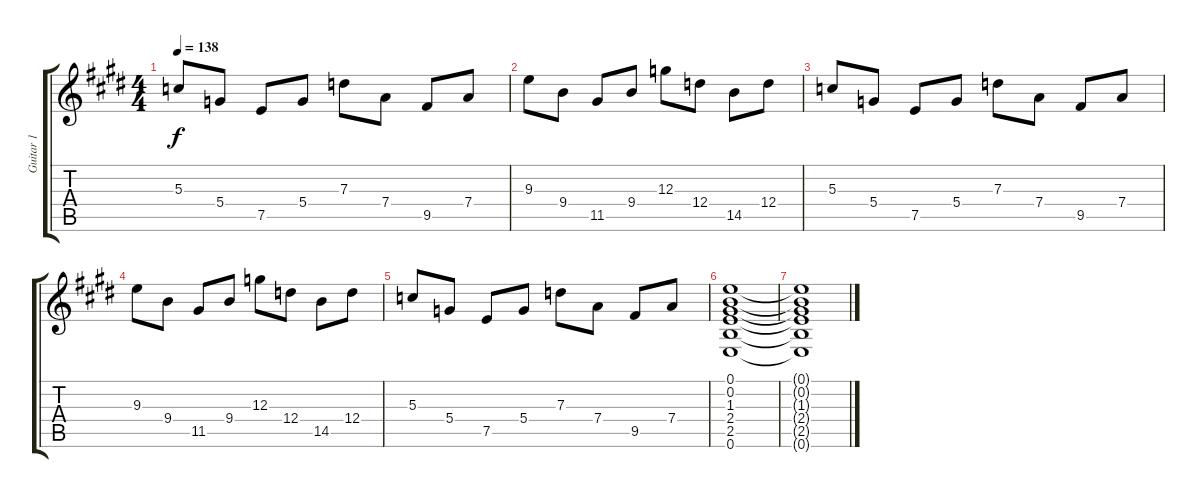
\track ("Guitar 1" "Guitar 1") {instrument distortionguitar}
\staff {score tabs}
\tuning (E4 B3 G3 D3 A2 E2) {hide}
\ts (4 4)
\tempo 138
\clef g2
\ks c#minor
5.3.8{dy f} 5.4.8 7.5.8 5.4.8 7.3.8 7.4.8 9.5.8 7.4.8 |
\ks e
9.3.8 9.4.8 11.5.8 9.4.8 12.3.8 12.4.8 14.5.8 12.4.8 |
\ks c#minor
5.3.8 5.4.8 7.5.8 5.4.8 7.3.8 7.4.8 9.5.8 7.4.8 |
9.3.8 9.4.8 11.5.8 9.4.8 12.3.8 12.4.8 14.5.8 12.4.8 |
5.3.8 5.4.8 7.5.8 5.4.8 7.3.8 7.4.8 9.5.8 7.4.8 |
(0.1 0.2 1.3 2.4 2.5 0.6).1 |
(0.1{t} 0.2{t} 1.3{t} 2.4{t} 2.5{t} 0.6{t}).1
